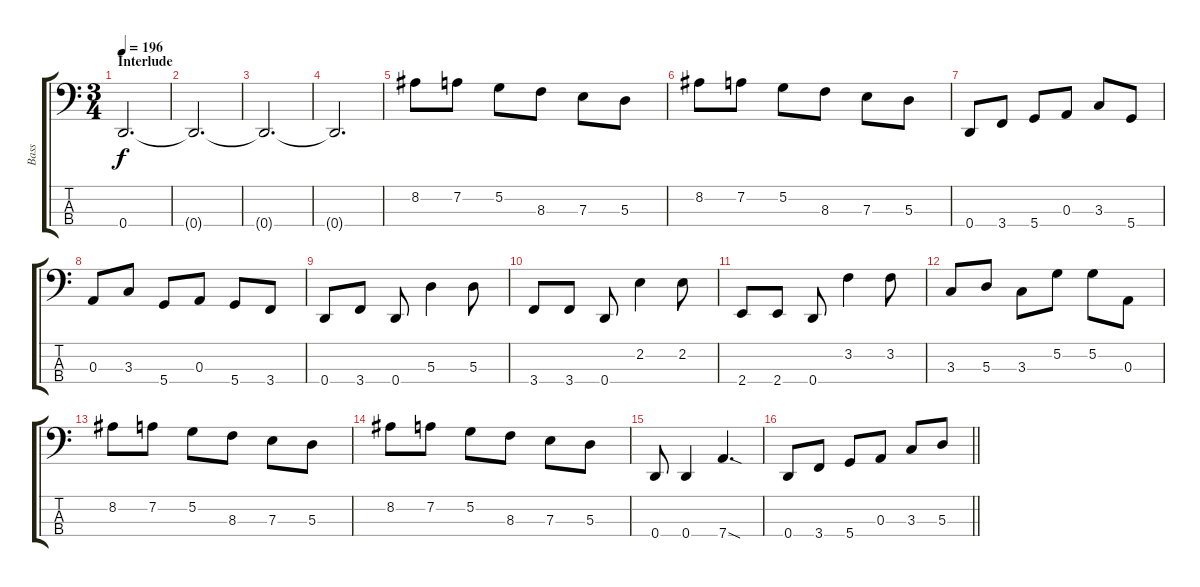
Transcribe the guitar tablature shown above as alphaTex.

\track ("Bass" "Bass") {instrument electricbassfinger}
\staff {score tabs}
\tuning (G2 D2 A1 D1) {hide}
\ts (3 4)
\section ("" "Interlude")
\tempo 196
\clef f4
\ks c
0.4.2{d dy f} |
0.4{t}.2{d} |
0.4{t}.2{d} |
0.4{t}.2{d} |
8.2.8 7.2.8 5.2.8 8.3.8 7.3.8 5.3.8 |
8.2.8 7.2.8 5.2.8 8.3.8 7.3.8 5.3.8 |
0.4.8 3.4.8 5.4.8 0.3.8 3.3.8 5.4.8 |
0.3.8 3.3.8 5.4.8 0.3.8 5.4.8 3.4.8 |
0.4.8 3.4.8 0.4.8 5.3.4 5.3.8 |
3.4.8 3.4.8 0.4.8 2.2.4 2.2.8 |
2.4.8 2.4.8 0.4.8 3.2.4 3.2.8 |
3.3.8 5.3.8 3.3.8 5.2.8 5.2.8 0.3.8 |
8.2.8 7.2.8 5.2.8 8.3.8 7.3.8 5.3.8 |
8.2.8 7.2.8 5.2.8 8.3.8 7.3.8 5.3.8 |
0.4.8 0.4.4 7.4{sod}.4{d} |
\barLineRight lightlight
0.4.8 3.4.8 5.4.8 0.3.8 3.3.8 5.3.8
